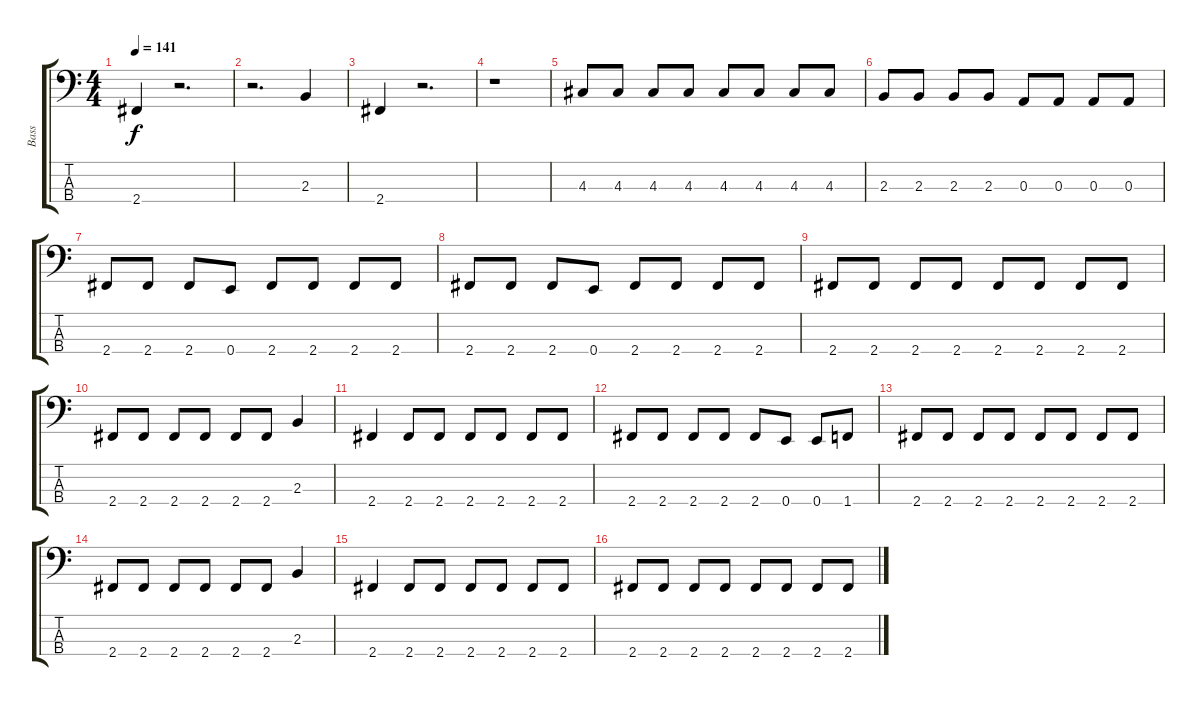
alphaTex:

\track ("Bass" "Bass") {instrument electricbassfinger}
\staff {score tabs}
\tuning (G2 D2 A1 E1) {hide}
\ts (4 4)
\tempo 141
\clef f4
\ks c
2.4.4{dy f} r.2{d} |
r.2{d} 2.3.4 |
2.4.4 r.2{d} |
r.1 |
4.3.8 4.3.8 4.3.8 4.3.8 4.3.8 4.3.8 4.3.8 4.3.8 |
2.3.8 2.3.8 2.3.8 2.3.8 0.3.8 0.3.8 0.3.8 0.3.8 |
2.4.8 2.4.8 2.4.8 0.4.8 2.4.8 2.4.8 2.4.8 2.4.8 |
2.4.8 2.4.8 2.4.8 0.4.8 2.4.8 2.4.8 2.4.8 2.4.8 |
2.4.8 2.4.8 2.4.8 2.4.8 2.4.8 2.4.8 2.4.8 2.4.8 |
2.4.8 2.4.8 2.4.8 2.4.8 2.4.8 2.4.8 2.3.4 |
2.4.4 2.4.8 2.4.8 2.4.8 2.4.8 2.4.8 2.4.8 |
2.4.8 2.4.8 2.4.8 2.4.8 2.4.8 0.4.8 0.4.8 1.4.8 |
2.4.8 2.4.8 2.4.8 2.4.8 2.4.8 2.4.8 2.4.8 2.4.8 |
2.4.8 2.4.8 2.4.8 2.4.8 2.4.8 2.4.8 2.3.4 |
2.4.4 2.4.8 2.4.8 2.4.8 2.4.8 2.4.8 2.4.8 |
2.4.8 2.4.8 2.4.8 2.4.8 2.4.8 2.4.8 2.4.8 2.4.8
